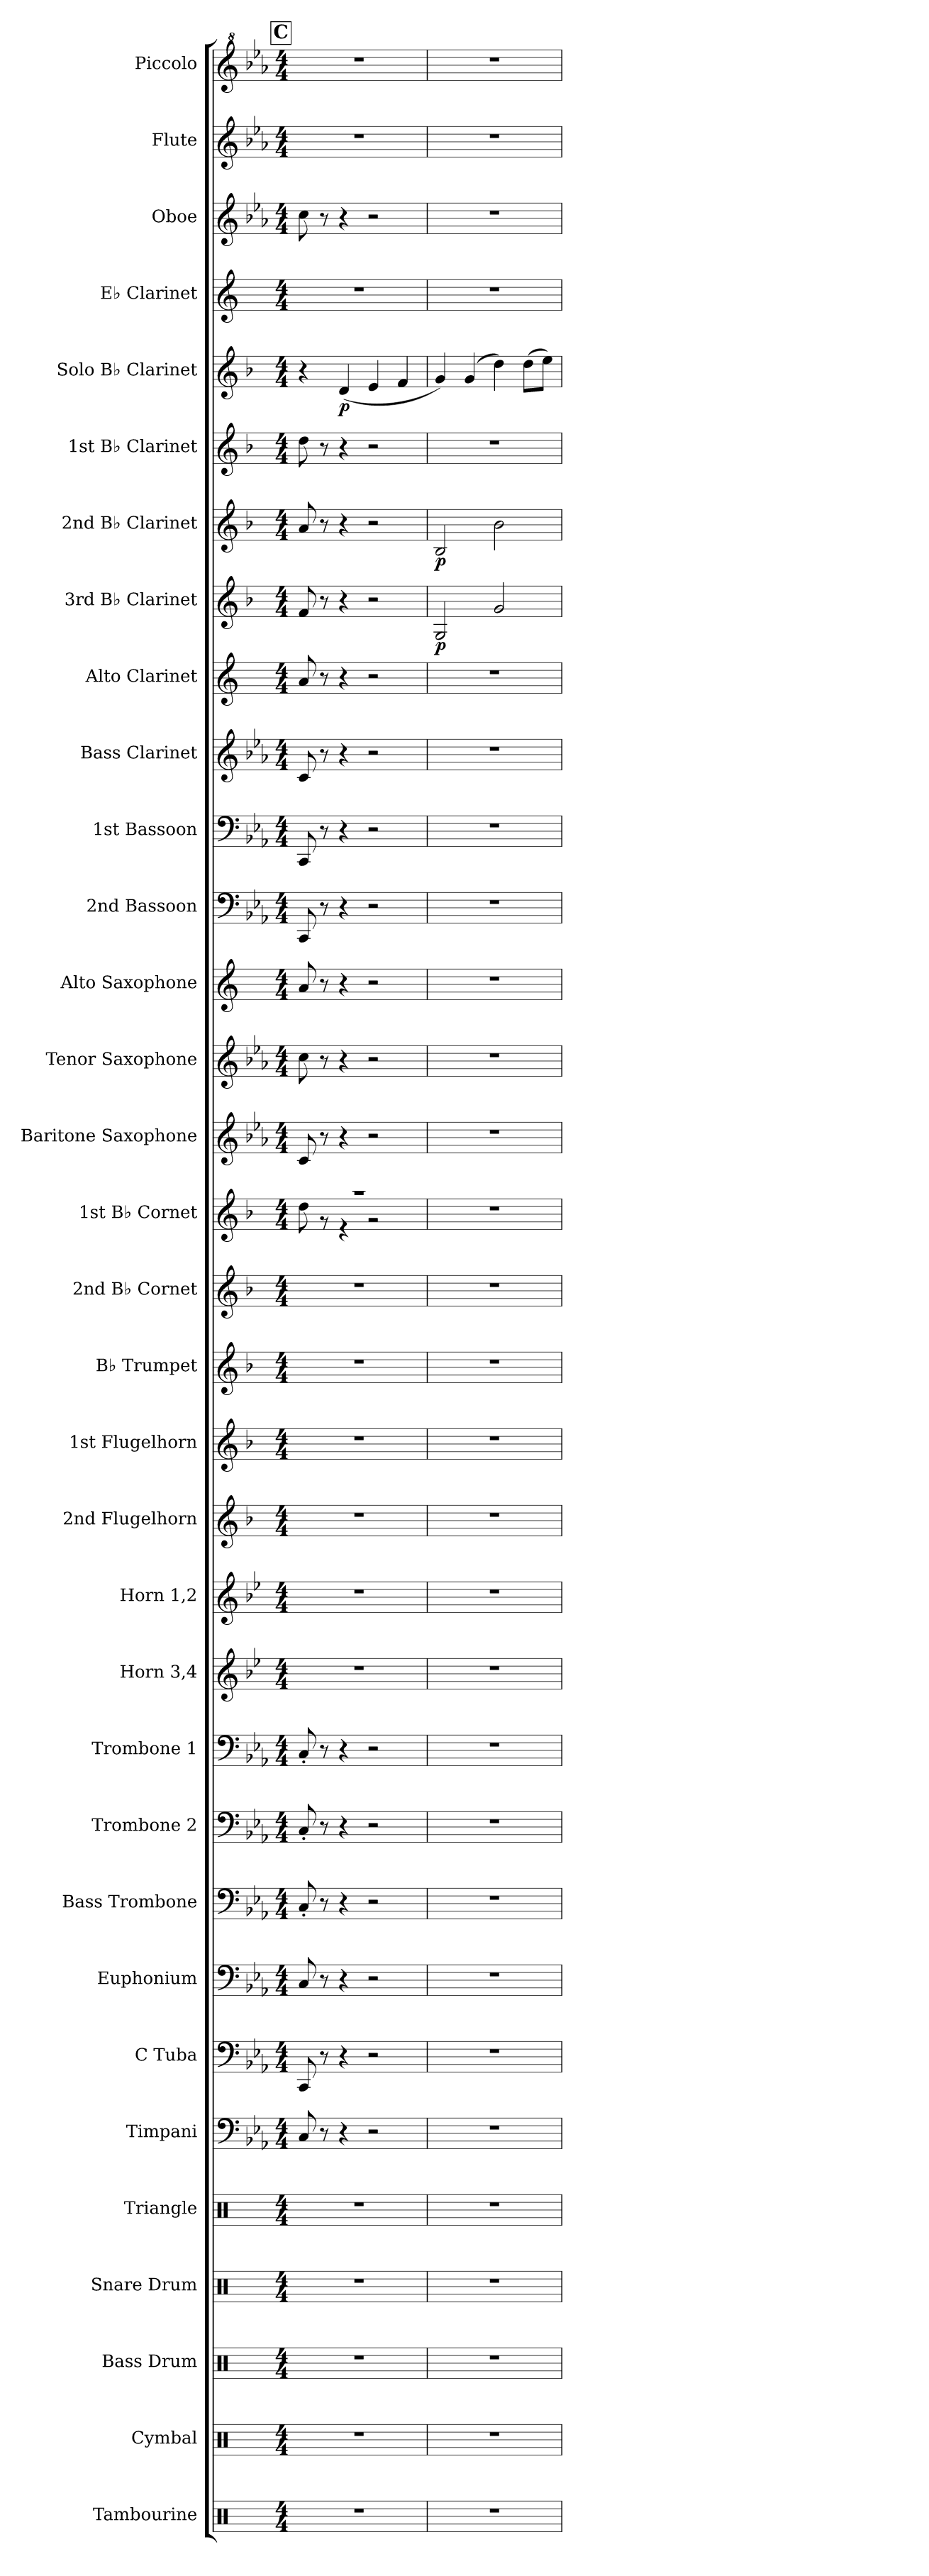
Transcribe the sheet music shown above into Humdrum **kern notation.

**kern	**kern	**kern	**kern	**kern	**kern	**kern	**kern	**kern	**kern	**kern	**kern	**kern	**kern	**kern	**kern	**kern	**kern	**kern	**kern	**kern	**kern	**kern	**kern	**kern	**kern	**dynam	**kern	**dynam	**kern	**kern	**dynam	**kern	**kern	**kern	**kern
*part33	*part32	*part31	*part30	*part29	*part28	*part27	*part26	*part25	*part24	*part23	*part22	*part21	*part20	*part19	*part18	*part17	*part16	*part15	*part14	*part13	*part12	*part11	*part10	*part9	*part8	*part8	*part7	*part7	*part6	*part5	*part5	*part4	*part3	*part2	*part1
*staff33	*staff32	*staff31	*staff30	*staff29	*staff28	*staff27	*staff26	*staff25	*staff24	*staff23	*staff22	*staff21	*staff20	*staff19	*staff18	*staff17	*staff16	*staff15	*staff14	*staff13	*staff12	*staff11	*staff10	*staff9	*staff8	*staff8	*staff7	*staff7	*staff6	*staff5	*staff5	*staff4	*staff3	*staff2	*staff1
*I"Tambourine	*I"Cymbal	*I"Bass Drum	*I"Snare Drum	*I"Triangle	*I"Timpani	*I"C Tuba	*I"Euphonium	*I"Bass Trombone	*I"Trombone 2	*I"Trombone 1	*I"Horn 3,4	*I"Horn 1,2	*I"2nd Flugelhorn	*I"1st Flugelhorn	*I"B♭ Trumpet	*I"2nd B♭ Cornet	*I"1st B♭ Cornet	*I"Baritone Saxophone	*I"Tenor Saxophone	*I"Alto Saxophone	*I"2nd Bassoon	*I"1st Bassoon	*I"Bass Clarinet	*I"Alto Clarinet	*I"3rd B♭ Clarinet	*	*I"2nd B♭ Clarinet	*	*I"1st B♭ Clarinet	*I"Solo B♭ Clarinet	*	*I"E♭ Clarinet	*I"Oboe	*I"Flute	*I"Piccolo
*I'Tamb.	*I'Cym.	*I'B. Dr.	*I'Sn. Dr.	*I'Trgl.	*I'Timp.	*I'C Tu.	*I'Eu.	*I'B. Trb.	*I'Trb. 2	*I'Trb. 1	*I'Hn. 3,4	*I'Hn. 1,2	*I'2nd Flghn.	*I'1st Flghn.	*I'B♭ Tpt.	*I'2nd B♭ Cnt.	*I'1st B♭ Cnt.	*I'Bar. Sax.	*I'T. Sax.	*I'A. Sax.	*I'2nd Bsn.	*I'1st Bsn.	*I'B. Cl.	*I'A. Cl.	*I'3rd B♭ Cl.	*	*I'2nd B♭ Cl.	*	*I'1st B♭ Cl.	*I'Solo B♭ Cl.	*	*I'E♭ Cl.	*I'Ob.	*I'Fl.	*I'Picc.
*clefX	*clefX	*clefX	*clefX	*clefX	*clefF4	*clefF4	*clefF4	*clefF4	*clefF4	*clefF4	*clefG2	*clefG2	*clefG2	*clefG2	*clefG2	*clefG2	*clefG2	*clefG2	*clefG2	*clefG2	*clefF4	*clefF4	*clefG2	*clefG2	*clefG2	*	*clefG2	*	*clefG2	*clefG2	*	*clefG2	*clefG2	*clefG2	*clefG^2
*	*	*	*	*	*	*	*	*	*	*	*ITrd4c7	*ITrd4c7	*ITrd1c2	*ITrd1c2	*ITrd1c2	*ITrd1c2	*ITrd1c2	*ITrd12c21	*ITrd8c14	*ITrd5c9	*	*	*ITrd8c14	*ITrd5c9	*ITrd1c2	*	*ITrd1c2	*	*ITrd1c2	*ITrd1c2	*	*ITrd-2c-3	*	*	*ITrd-7c-12
*k[]	*k[]	*k[]	*k[]	*k[]	*k[b-e-a-]	*k[b-e-a-]	*k[b-e-a-]	*k[b-e-a-]	*k[b-e-a-]	*k[b-e-a-]	*k[b-e-a-]	*k[b-e-a-]	*k[b-e-a-]	*k[b-e-a-]	*k[b-e-a-]	*k[b-e-a-]	*k[b-e-a-]	*k[b-e-a-]	*k[b-e-a-]	*k[b-e-a-]	*k[b-e-a-]	*k[b-e-a-]	*k[b-e-a-]	*k[b-e-a-]	*k[b-e-a-]	*	*k[b-e-a-]	*	*k[b-e-a-]	*k[b-e-a-]	*	*k[b-e-a-]	*k[b-e-a-]	*k[b-e-a-]	*k[b-e-a-]
*C:	*C:	*C:	*C:	*C:	*E-:	*E-:	*E-:	*E-:	*E-:	*E-:	*E-:	*E-:	*E-:	*E-:	*E-:	*E-:	*E-:	*E-:	*E-:	*E-:	*E-:	*E-:	*E-:	*E-:	*E-:	*	*E-:	*	*E-:	*E-:	*	*E-:	*E-:	*E-:	*E-:
*M4/4	*M4/4	*M4/4	*M4/4	*M4/4	*M4/4	*M4/4	*M4/4	*M4/4	*M4/4	*M4/4	*M4/4	*M4/4	*M4/4	*M4/4	*M4/4	*M4/4	*M4/4	*M4/4	*M4/4	*M4/4	*M4/4	*M4/4	*M4/4	*M4/4	*M4/4	*	*M4/4	*	*M4/4	*M4/4	*	*M4/4	*M4/4	*M4/4	*M4/4
!!LO:REH:place=s1:a:t=C
=198	=198	=198	=198	=198	=198	=198	=198	=198	=198	=198	=198	=198	=198	=198	=198	=198	=198	=198	=198	=198	=198	=198	=198	=198	=198	=198	=198	=198	=198	=198	=198	=198	=198	=198	=198
*	*	*	*	*	*	*	*	*	*	*	*	*	*	*	*	*	*^	*	*	*	*	*	*	*	*	*	*	*	*	*	*	*	*	*	*
1r	1r	1r	1r	1r	8C/	8CC/	8C/	8C'/	8C'/	8C'/	1r	1r	1r	1r	1r	1r	1r	8cc\	8C/	8c\	8c/	8CC/	8CC/	8C/	8c/	8e-/	.	8g/	.	8cc\	4r	.	1r	8cc\	1r	1r
.	.	.	.	.	8r	8r	8r	8r	8r	8r	.	.	.	.	.	.	.	8r	8r	8r	8r	8r	8r	8r	8r	8r	.	8r	.	8r	.	.	.	8r	.	.
!	!	!	!	!	!	!	!	!	!	!	!	!	!	!	!	!	!	!	!	!	!	!	!	!	!	!	!	!	!	!	!	!LO:DY:b	!	!	!	!
.	.	.	.	.	4r	4r	4r	4r	4r	4r	.	.	.	.	.	.	.	4r	4r	4r	4r	4r	4r	4r	4r	4r	.	4r	.	4r	(4c/	p	.	4r	.	.
.	.	.	.	.	2r	2r	2r	2r	2r	2r	.	.	.	.	.	.	.	2r	2r	2r	2r	2r	2r	2r	2r	2r	.	2r	.	2r	4d/	.	.	2r	.	.
.	.	.	.	.	.	.	.	.	.	.	.	.	.	.	.	.	.	.	.	.	.	.	.	.	.	.	.	.	.	.	4e-/	.	.	.	.	.
*	*	*	*	*	*	*	*	*	*	*	*	*	*	*	*	*	*v	*v	*	*	*	*	*	*	*	*	*	*	*	*	*	*	*	*	*	*
=199	=199	=199	=199	=199	=199	=199	=199	=199	=199	=199	=199	=199	=199	=199	=199	=199	=199	=199	=199	=199	=199	=199	=199	=199	=199	=199	=199	=199	=199	=199	=199	=199	=199	=199	=199
!	!	!	!	!	!	!	!	!	!	!	!	!	!	!	!	!	!	!	!	!	!	!	!	!	!	!LO:DY:b	!	!LO:DY:b	!	!	!	!	!	!	!
1r	1r	1r	1r	1r	1r	1r	1r	1r	1r	1r	1r	1r	1r	1r	1r	1r	1r	1r	1r	1r	1r	1r	1r	1r	2F/	p	2A-/	p	1r	4f/)	.	1r	1r	1r	1r
.	.	.	.	.	.	.	.	.	.	.	.	.	.	.	.	.	.	.	.	.	.	.	.	.	.	.	.	.	.	(4f/	.	.	.	.	.
.	.	.	.	.	.	.	.	.	.	.	.	.	.	.	.	.	.	.	.	.	.	.	.	.	2f/	.	2a-\	.	.	4cc\)	.	.	.	.	.
.	.	.	.	.	.	.	.	.	.	.	.	.	.	.	.	.	.	.	.	.	.	.	.	.	.	.	.	.	.	(8cc\L	.	.	.	.	.
.	.	.	.	.	.	.	.	.	.	.	.	.	.	.	.	.	.	.	.	.	.	.	.	.	.	.	.	.	.	8dd\J)	.	.	.	.	.
=	=	=	=	=	=	=	=	=	=	=	=	=	=	=	=	=	=	=	=	=	=	=	=	=	=	=	=	=	=	=	=	=	=	=	=
*-	*-	*-	*-	*-	*-	*-	*-	*-	*-	*-	*-	*-	*-	*-	*-	*-	*-	*-	*-	*-	*-	*-	*-	*-	*-	*-	*-	*-	*-	*-	*-	*-	*-	*-	*-
